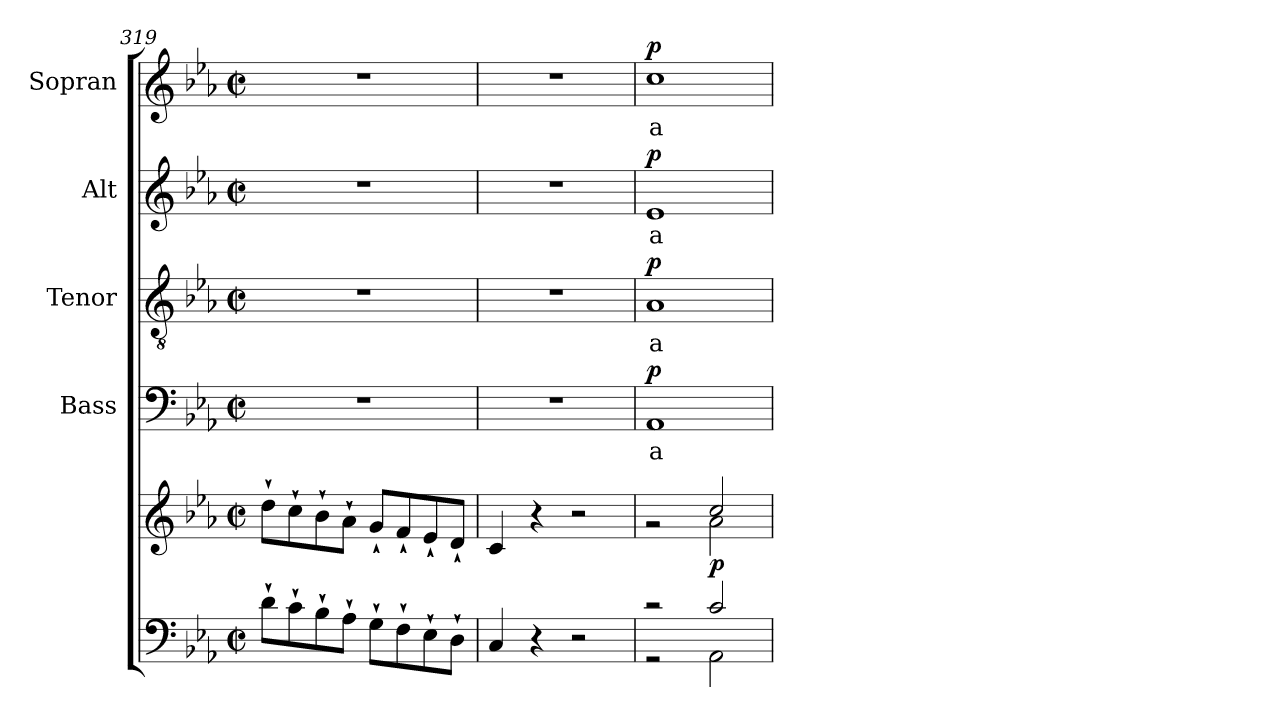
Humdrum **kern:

**kern	**kern	**dynam	**kern	**text	**dynam	**kern	**text	**dynam	**kern	**text	**dynam	**kern	**text	**dynam
*part5	*part5	*part5	*part4	*part4	*part4	*part3	*part3	*part3	*part2	*part2	*part2	*part1	*part1	*part1
*staff6	*staff5	*staff5/6	*staff4	*staff4	*staff4	*staff3	*staff3	*staff3	*staff2	*staff2	*staff2	*staff1	*staff1	*staff1
*	*	*	*I"Bass	*	*	*I"Tenor	*	*	*I"Alt	*	*	*I"Sopran	*	*
*	*	*	*I'B.	*	*	*I'T.	*	*	*I'A.	*	*	*I'S.	*	*
*clefF4	*clefG2	*	*clefF4	*	*	*clefGv2	*	*	*clefG2	*	*	*clefG2	*	*
*k[b-e-a-]	*k[b-e-a-]	*	*k[b-e-a-]	*	*	*k[b-e-a-]	*	*	*k[b-e-a-]	*	*	*k[b-e-a-]	*	*
*E-:	*E-:	*	*E-:	*	*	*E-:	*	*	*E-:	*	*	*E-:	*	*
*M2/2	*M2/2	*	*M2/2	*	*	*M2/2	*	*	*M2/2	*	*	*M2/2	*	*
*met(c|)	*met(c|)	*	*met(c|)	*	*	*met(c|)	*	*	*met(c|)	*	*	*met(c|)	*	*
=319	=319	=319	=319	=319	=319	=319	=319	=319	=319	=319	=319	=319	=319	=319
8d`>\L	8dd`>\L	.	1r	.	.	1r	.	.	1r	.	.	1r	.	.
8c`>\	8cc`>\	.	.	.	.	.	.	.	.	.	.	.	.	.
8B-`>\	8b-`>\	.	.	.	.	.	.	.	.	.	.	.	.	.
8A-`>\J	8a-`>\J	.	.	.	.	.	.	.	.	.	.	.	.	.
8G`>\L	8g`</L	.	.	.	.	.	.	.	.	.	.	.	.	.
8F`>\	8f`</	.	.	.	.	.	.	.	.	.	.	.	.	.
8E-`>\	8e-`</	.	.	.	.	.	.	.	.	.	.	.	.	.
8D`>\J	8d`</J	.	.	.	.	.	.	.	.	.	.	.	.	.
=320	=320	=320	=320	=320	=320	=320	=320	=320	=320	=320	=320	=320	=320	=320
4C/	4c/	.	1r	.	.	1r	.	.	1r	.	.	1r	.	.
4r	4r	.	.	.	.	.	.	.	.	.	.	.	.	.
2r	2r	.	.	.	.	.	.	.	.	.	.	.	.	.
=321	=321	=321	=321	=321	=321	=321	=321	=321	=321	=321	=321	=321	=321	=321
*^	*^	*	*	*	*	*	*	*	*	*	*	*	*	*
!	!	!	!	!	!	!LO:LY:b	!LO:DY:a	!	!LO:LY:b	!LO:DY:a	!	!LO:LY:b	!LO:DY:a	!	!LO:LY:b	!LO:DY:a
2r	2r	2ra	2ra	.	1AA-	a-	p	1A-	a-	p	1e-	a-	p	1cc	a-	p
!	!	!	!	!LO:DY:b	!	!	!	!	!	!	!	!	!	!	!	!
2c/	2AA-\	2cc/	2a-\	p	.	.	.	.	.	.	.	.	.	.	.	.
*v	*v	*	*	*	*	*	*	*	*	*	*	*	*	*	*	*
*	*v	*v	*	*	*	*	*	*	*	*	*	*	*	*	*
=	=	=	=	=	=	=	=	=	=	=	=	=	=	=
*-	*-	*-	*-	*-	*-	*-	*-	*-	*-	*-	*-	*-	*-	*-
